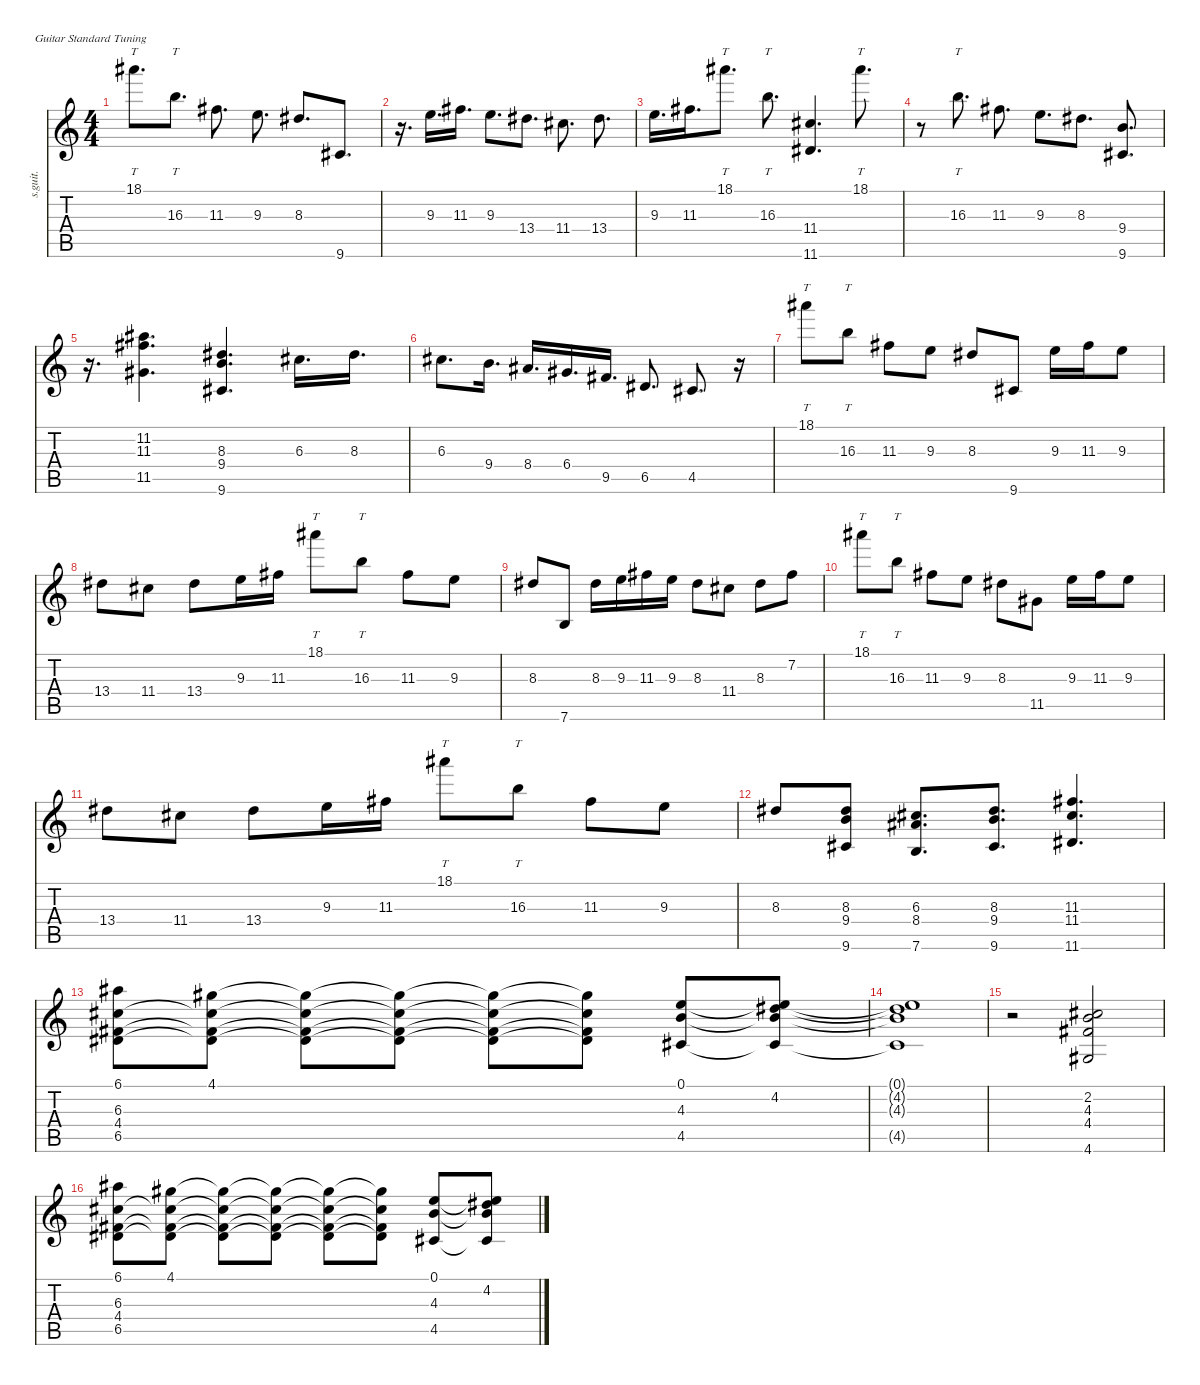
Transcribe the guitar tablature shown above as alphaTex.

\defaultSystemsLayout 4
\hideDynamics
\bracketExtendMode nobrackets
\track ("Mario" "s.guit.") {instrument distortionguitar}
\staff {score tabs}
\tuning (E4 B3 G3 D3 A2 E2)
\ts (4 4)
\tempo (185 hide)
\clef g2
\ks c
18.1{acc #}.8{tt d dy f} 16.3.8{tt d} 11.3{acc #}.8{d} 9.3.8{d} 8.3{acc #}.8{d} 9.6{acc #}.8{d} |
r.16{d} 9.3.16{d} 11.3{acc #}.16{d} 9.3.8{d} 13.4{acc #}.8{d} 11.4{acc #}.8{d} 13.4{acc #}.8{d} |
9.3.16{d} 11.3{acc #}.16{d} 18.1{acc #}.8{tt d} 16.3.8{tt d} (11.4{acc #} 11.6{acc #}).4{d} 18.1{acc #}.8{tt d} |
r.8 16.3.8{tt d} 11.3{acc #}.8{d} 9.3.8{d} 8.3{acc #}.8{d} (9.4 9.6{acc #}).8{d} |
r.16{d} (11.2{acc #} 11.3{acc #} 11.5{acc #}).4{d} (8.3{acc #} 9.4 9.6{acc #}).4{d} 6.3{acc #}.16{d} 8.3{acc #}.16{d} |
6.3{acc #}.8{d} 9.4.16{d} 8.4{acc #}.16{d} 6.4{acc #}.16{d} 9.5{acc #}.16{d} 6.5{acc #}.8{d} 4.5{acc #}.8{d} r.16 |
18.1{acc #}.8{tt} 16.3.8{tt} 11.3{acc #}.8 9.3.8 8.3{acc #}.8 9.6{acc #}.8 9.3.16 11.3{acc #}.16 9.3.8 |
13.4{acc #}.8 11.4{acc #}.8 13.4{acc #}.8 9.3.16 11.3{acc #}.16 18.1{acc #}.8{tt} 16.3.8{tt} 11.3{acc #}.8 9.3.8 |
8.3{acc #}.8 7.6.8 8.3{acc #}.16 9.3.16 11.3{acc #}.16 9.3.16 8.3{acc #}.8 11.4{acc #}.8 8.3{acc #}.8 7.2{acc #}.8 |
18.1{acc #}.8{tt} 16.3.8{tt} 11.3{acc #}.8 9.3.8 8.3{acc #}.8 11.5{acc #}.8 9.3.16 11.3{acc #}.16 9.3.8 |
13.4{acc #}.8 11.4{acc #}.8 13.4{acc #}.8 9.3.16 11.3{acc #}.16 18.1{acc #}.8{tt} 16.3.8{tt} 11.3{acc #}.8 9.3.8 |
8.3{acc #}.8 (8.3{acc #} 9.4 9.6{acc #}).8 (6.3{acc #} 8.4{acc #} 7.6).8{d} (8.3{acc #} 9.4 9.6{acc #}).8{d} (11.3{acc #} 11.4{acc #} 11.6{acc #}).4{d} |
(6.1{acc #} 6.3{acc #} 4.4{acc #} 6.5{acc #}).8 (4.1{acc #} 6.3{t acc #} 4.4{t acc #} 6.5{t acc #}).8 (4.1{t acc #} 6.3{t acc #} 4.4{t acc #} 6.5{t acc #}).8{dy mf} (4.1{t acc #} 6.3{t acc #} 4.4{t acc #} 6.5{t acc #}).8 (4.1{t acc #} 6.3{t acc #} 4.4{t acc #} 6.5{t acc #}).8 (4.1{t acc #} 6.3{t acc #} 4.4{t acc #} 6.5{t acc #}).8 (0.1 4.3 4.5{acc #}).8{dy f} (0.1{t} 4.2{acc #} 4.3{t} 4.5{t acc #}).8 |
(0.1{t} 4.2{t acc #} 4.3{t} 4.5{t acc #}).1{dy mf} |
r.2 (2.2{acc #} 4.3 4.4{acc #} 4.6{acc #}).2{dy f} |
(6.1{acc #} 6.3{acc #} 4.4{acc #} 6.5{acc #}).8 (4.1{acc #} 6.3{t acc #} 4.4{t acc #} 6.5{t acc #}).8 (4.1{t acc #} 6.3{t acc #} 4.4{t acc #} 6.5{t acc #}).8{dy mf} (4.1{t acc #} 6.3{t acc #} 4.4{t acc #} 6.5{t acc #}).8 (4.1{t acc #} 6.3{t acc #} 4.4{t acc #} 6.5{t acc #}).8 (4.1{t acc #} 6.3{t acc #} 4.4{t acc #} 6.5{t acc #}).8 (0.1 4.3 4.5{acc #}).8{dy f} (0.1{t} 4.2{acc #} 4.3{t} 4.5{t acc #}).8
